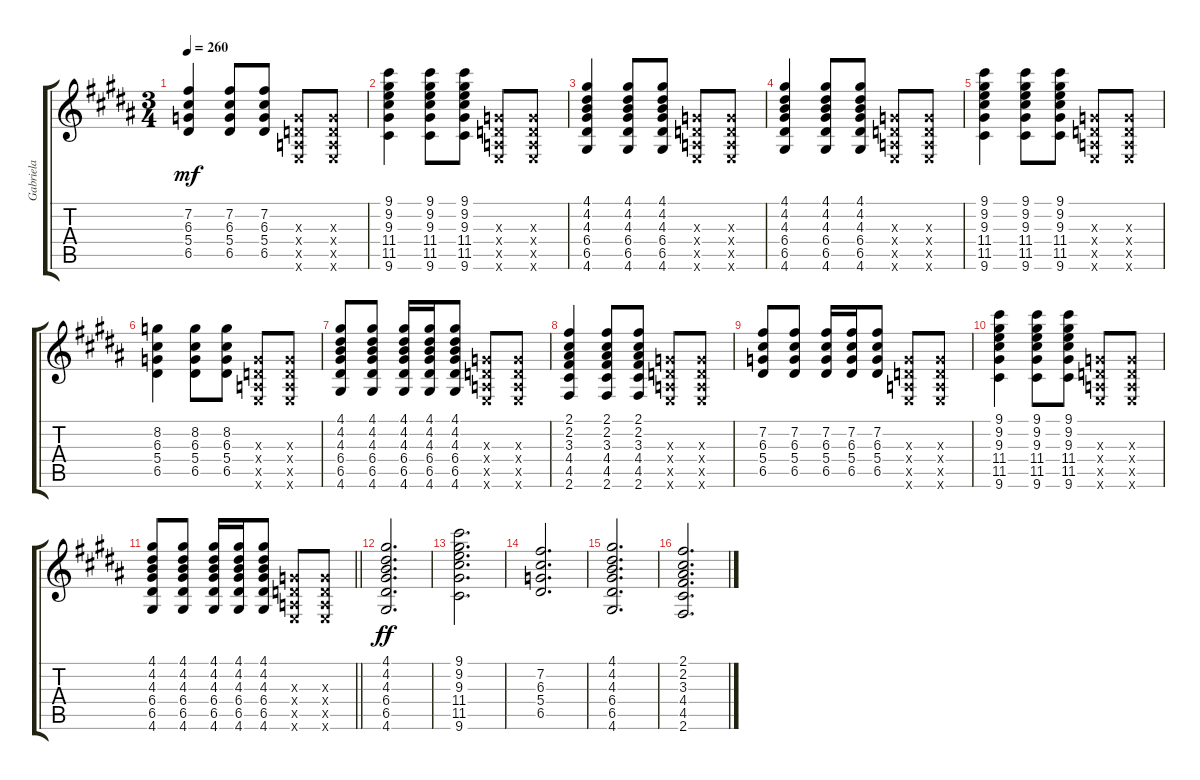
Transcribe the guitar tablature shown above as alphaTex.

\track ("Gabriela" "Gabriela") {instrument acousticguitarnylon}
\staff {score tabs}
\tuning (E4 B3 G3 D3 A2 E2) {hide}
\ts (3 4)
\tempo 260
\clef g2
\ks b
(7.2 6.3 5.4 6.5).4{dy mf} (7.2 6.3 5.4 6.5).8 (7.2 6.3 5.4 6.5).8{beam split} (0.3{x} 0.4{x} 0.5{x} 0.6{x}).8{beam merge} (0.3{x} 0.4{x} 0.5{x} 0.6{x}).8 |
(9.1 9.2 9.3 11.4 11.5 9.6).4 (9.1 9.2 9.3 11.4 11.5 9.6).8 (9.1 9.2 9.3 11.4 11.5 9.6).8{beam split} (0.3{x} 0.4{x} 0.5{x} 0.6{x}).8{beam merge} (0.3{x} 0.4{x} 0.5{x} 0.6{x}).8 |
(4.1 4.2 4.3 6.4 6.5 4.6).4 (4.1 4.2 4.3 6.4 6.5 4.6).8 (4.1 4.2 4.3 6.4 6.5 4.6).8{beam split} (0.3{x} 0.4{x} 0.5{x} 0.6{x}).8{beam merge} (0.3{x} 0.4{x} 0.5{x} 0.6{x}).8 |
(4.1 4.2 4.3 6.4 6.5 4.6).4 (4.1 4.2 4.3 6.4 6.5 4.6).8 (4.1 4.2 4.3 6.4 6.5 4.6).8{beam split} (0.3{x} 0.4{x} 0.5{x} 0.6{x}).8{beam merge} (0.3{x} 0.4{x} 0.5{x} 0.6{x}).8 |
(9.1 9.2 9.3 11.4 11.5 9.6).4 (9.1 9.2 9.3 11.4 11.5 9.6).8 (9.1 9.2 9.3 11.4 11.5 9.6).8{beam split} (0.3{x} 0.4{x} 0.5{x} 0.6{x}).8{beam merge} (0.3{x} 0.4{x} 0.5{x} 0.6{x}).8 |
(8.2 6.3 5.4 6.5).4 (8.2 6.3 5.4 6.5).8 (8.2 6.3 5.4 6.5).8{beam split} (0.3{x} 0.4{x} 0.5{x} 0.6{x}).8{beam merge} (0.3{x} 0.4{x} 0.5{x} 0.6{x}).8 |
(4.1 4.2 4.3 6.4 6.5 4.6).8 (4.1 4.2 4.3 6.4 6.5 4.6).8 (4.1 4.2 4.3 6.4 6.5 4.6).16{beam merge} (4.1 4.2 4.3 6.4 6.5 4.6).16{beam merge} (4.1 4.2 4.3 6.4 6.5 4.6).8{beam split} (0.3{x} 0.4{x} 0.5{x} 0.6{x}).8{beam merge} (0.3{x} 0.4{x} 0.5{x} 0.6{x}).8 |
(2.1 2.2 3.3 4.4 4.5 2.6).4 (2.1 2.2 3.3 4.4 4.5 2.6).8 (2.1 2.2 3.3 4.4 4.5 2.6).8{beam split} (0.3{x} 0.4{x} 0.5{x} 0.6{x}).8{beam merge} (0.3{x} 0.4{x} 0.5{x} 0.6{x}).8 |
(7.2 6.3 5.4 6.5).8 (7.2 6.3 5.4 6.5).8 (7.2 6.3 5.4 6.5).16{beam merge} (7.2 6.3 5.4 6.5).16 (7.2 6.3 5.4 6.5).8{beam split} (0.3{x} 0.4{x} 0.5{x} 0.6{x}).8{beam merge} (0.3{x} 0.4{x} 0.5{x} 0.6{x}).8 |
(9.1 9.2 9.3 11.4 11.5 9.6).4 (9.1 9.2 9.3 11.4 11.5 9.6).8 (9.1 9.2 9.3 11.4 11.5 9.6).8{beam split} (0.3{x} 0.4{x} 0.5{x} 0.6{x}).8{beam merge} (0.3{x} 0.4{x} 0.5{x} 0.6{x}).8 |
\barLineRight lightlight
(4.1 4.2 4.3 6.4 6.5 4.6).8 (4.1 4.2 4.3 6.4 6.5 4.6).8 (4.1 4.2 4.3 6.4 6.5 4.6).16{beam merge} (4.1 4.2 4.3 6.4 6.5 4.6).16{beam merge} (4.1 4.2 4.3 6.4 6.5 4.6).8{beam split} (0.3{x} 0.4{x} 0.5{x} 0.6{x}).8{beam merge} (0.3{x} 0.4{x} 0.5{x} 0.6{x}).8 |
(4.1 4.2 4.3 6.4 6.5 4.6).2{d dy ff} |
(9.1 9.2 9.3 11.4 11.5 9.6).2{d} |
(7.2 6.3 5.4 6.5).2{d} |
(4.1 4.2 4.3 6.4 6.5 4.6).2{d} |
(2.1 2.2 3.3 4.4 4.5 2.6).2{d}
